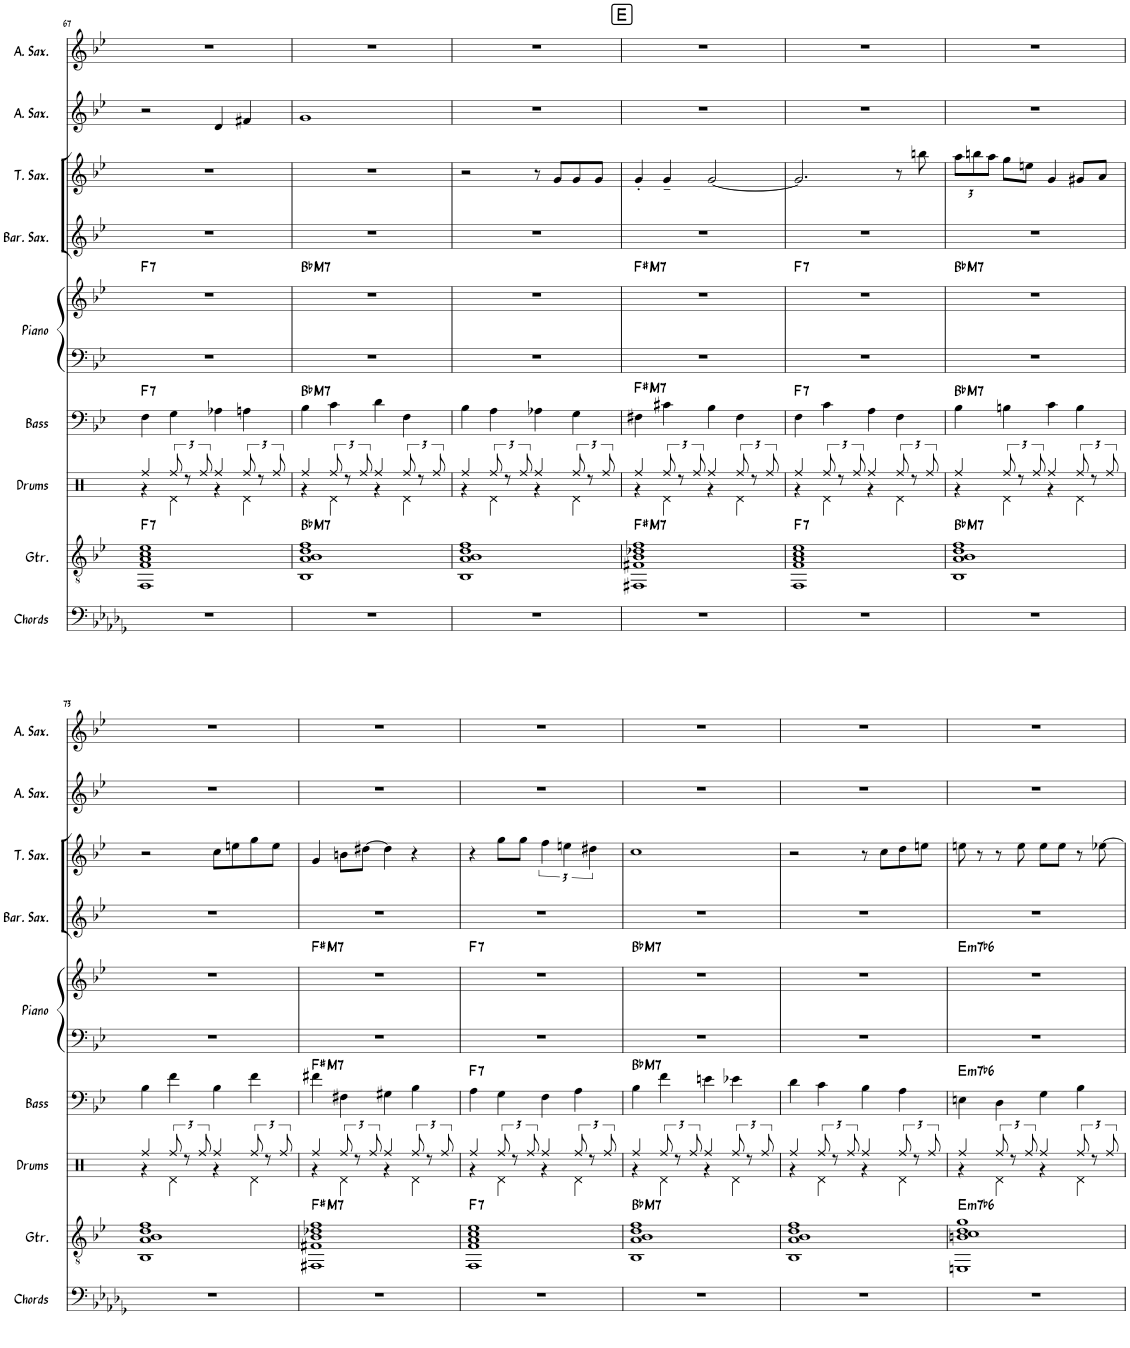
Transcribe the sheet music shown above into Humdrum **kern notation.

**kern	**kern	**harte	**kern	**kern	**harte	**kern	**kern	**harte	**kern	**kern	**kern	**kern
*part9	*part8	*part8	*part7	*part6	*part6	*part5	*part5	*part5	*part4	*part3	*part2	*part1
*staff10	*staff9	*	*staff8	*staff7	*	*staff6	*staff5	*	*staff4	*staff3	*staff2	*staff1
*I"Chords	*I"Guitar	*	*I"Drums	*I"Bass	*	*I"Piano	*	*	*I"バリトン サクソフォーン	*I"テナー サクソフォーン	*I"アルト サクソフォーン 2	*I"アルト サクソフォーン
*I'Chords	*I'Gtr.	*	*I'Drums	*I'Bass	*	*I'Piano	*	*	*	*	*	*
!!LO:PB:g=z
*clefF4	*clefGv2	*	*clefX	*clefF4	*	*clefF4	*clefG2	*	*clefG2	*clefG2	*clefG2	*clefG2
*	*	*	*	*Trd7c12	*	*	*	*	*Trd12c21	*Trd8c14	*Trd5c9	*Trd5c9
*k[b-e-a-d-g-]	*k[b-e-]	*	*k[]	*k[b-e-]	*	*k[b-e-]	*k[b-e-]	*	*k[b-e-]	*k[b-e-]	*k[b-e-]	*k[b-e-]
*M4/4	*M4/4	*	*M4/4	*M4/4	*	*M4/4	*M4/4	*	*M4/4	*M4/4	*M4/4	*M4/4
=67	=67	=67	=67	=67	=67	=67	=67	=67	=67	=67	=67	=67
*	*	*	*^	*	*	*	*	*	*	*	*	*
!	!	!LO:H:kt=7	!	!	!	!LO:H:kt=7	!	!	!LO:H:kt=7	!	!	!	!
1r	1FF 1F 1A 1c 1e-	F:7	4Rff/	4r	4F\	F:7	1r	1r	F:7	1r	1r	2r	1r
.	.	.	12Rff/	4Rd\	4G\	.	.	.	.	.	.	.	.
.	.	.	12r	.	.	.	.	.	.	.	.	.	.
.	.	.	12Rff/	.	.	.	.	.	.	.	.	.	.
.	.	.	4Rff/	4r	4A-X\	.	.	.	.	.	.	4d/	.
.	.	.	12Rff/	4Rd\	4An\	.	.	.	.	.	.	4f#X/	.
.	.	.	12r	.	.	.	.	.	.	.	.	.	.
.	.	.	12Rff/	.	.	.	.	.	.	.	.	.	.
=68	=68	=68	=68	=68	=68	=68	=68	=68	=68	=68	=68	=68	=68
!	!	!LO:H:kt=M7	!	!	!	!LO:H:kt=M7	!	!	!LO:H:kt=M7	!	!	!	!
1r	1BB- 1A 1B- 1d 1f	Bb:maj7	4Rff/	4r	4B-\	Bb:maj7	1r	1r	Bb:maj7	1r	1r	1g	1r
.	.	.	12Rff/	4Rd\	4c\	.	.	.	.	.	.	.	.
.	.	.	12r	.	.	.	.	.	.	.	.	.	.
.	.	.	12Rff/	.	.	.	.	.	.	.	.	.	.
.	.	.	4Rff/	4r	4d\	.	.	.	.	.	.	.	.
.	.	.	12Rff/	4Rd\	4F\	.	.	.	.	.	.	.	.
.	.	.	12r	.	.	.	.	.	.	.	.	.	.
.	.	.	12Rff/	.	.	.	.	.	.	.	.	.	.
=69	=69	=69	=69	=69	=69	=69	=69	=69	=69	=69	=69	=69	=69
1r	1BB- 1A 1B- 1d 1f	.	4Rff/	4r	4B-\	.	1r	1r	.	1r	2r	1r	1r
.	.	.	12Rff/	4Rd\	4A\	.	.	.	.	.	.	.	.
.	.	.	12r	.	.	.	.	.	.	.	.	.	.
.	.	.	12Rff/	.	.	.	.	.	.	.	.	.	.
.	.	.	4Rff/	4r	4A-X\	.	.	.	.	.	8r	.	.
.	.	.	.	.	.	.	.	.	.	.	8g/L	.	.
.	.	.	12Rff/	4Rd\	4G\	.	.	.	.	.	8g/	.	.
.	.	.	12r	.	.	.	.	.	.	.	.	.	.
.	.	.	.	.	.	.	.	.	.	.	8g/J	.	.
.	.	.	12Rff/	.	.	.	.	.	.	.	.	.	.
!!LO:REH:place=s1:a:B:cj:fs=14:t=E
=70	=70	=70	=70	=70	=70	=70	=70	=70	=70	=70	=70	=70	=70
!	!	!LO:H:kt=M7	!	!	!	!LO:H:kt=M7	!	!	!LO:H:kt=M7	!	!	!	!
1r	1FF#X 1F#X 1B- 1d-X 1f	F#:maj7	4Rff/	4r	4F#X\	F#:maj7	1r	1r	F#:maj7	1r	4g'/	1r	1r
.	.	.	12Rff/	4Rd\	4c#X\	.	.	.	.	.	4g~/	.	.
.	.	.	12r	.	.	.	.	.	.	.	.	.	.
.	.	.	12Rff/	.	.	.	.	.	.	.	.	.	.
.	.	.	4Rff/	4r	4B-\	.	.	.	.	.	[2g/	.	.
.	.	.	12Rff/	4Rd\	4F#\	.	.	.	.	.	.	.	.
.	.	.	12r	.	.	.	.	.	.	.	.	.	.
.	.	.	12Rff/	.	.	.	.	.	.	.	.	.	.
=71	=71	=71	=71	=71	=71	=71	=71	=71	=71	=71	=71	=71	=71
!	!	!LO:H:kt=7	!	!	!	!LO:H:kt=7	!	!	!LO:H:kt=7	!	!	!	!
1r	1FF 1F 1A 1c 1e-	F:7	4Rff/	4r	4F\	F:7	1r	1r	F:7	1r	2.g/]	1r	1r
.	.	.	12Rff/	4Rd\	4c\	.	.	.	.	.	.	.	.
.	.	.	12r	.	.	.	.	.	.	.	.	.	.
.	.	.	12Rff/	.	.	.	.	.	.	.	.	.	.
.	.	.	4Rff/	4r	4A\	.	.	.	.	.	.	.	.
.	.	.	12Rff/	4Rd\	4F\	.	.	.	.	.	8r	.	.
.	.	.	12r	.	.	.	.	.	.	.	.	.	.
.	.	.	.	.	.	.	.	.	.	.	8bbn\	.	.
.	.	.	12Rff/	.	.	.	.	.	.	.	.	.	.
=72	=72	=72	=72	=72	=72	=72	=72	=72	=72	=72	=72	=72	=72
*	*	*	*	*	*	*	*	*	*	*	*Xbrackettup	*	*
!	!	!LO:H:kt=M7	!	!	!	!LO:H:kt=M7	!	!	!LO:H:kt=M7	!	!	!	!
1r	1BB- 1A 1B- 1d 1f	Bb:maj7	4Rff/	4r	4B-\	Bb:maj7	1r	1r	Bb:maj7	1r	12aa\L	1r	1r
.	.	.	.	.	.	.	.	.	.	.	12bbn\	.	.
.	.	.	.	.	.	.	.	.	.	.	12aa\J	.	.
.	.	.	12Rff/	4Rd\	4Bn\	.	.	.	.	.	8gg\L	.	.
.	.	.	12r	.	.	.	.	.	.	.	.	.	.
.	.	.	.	.	.	.	.	.	.	.	8een\J	.	.
.	.	.	12Rff/	.	.	.	.	.	.	.	.	.	.
.	.	.	4Rff/	4r	4c\	.	.	.	.	.	4g/	.	.
.	.	.	12Rff/	4Rd\	4B\	.	.	.	.	.	8g#X/L	.	.
.	.	.	12r	.	.	.	.	.	.	.	.	.	.
.	.	.	.	.	.	.	.	.	.	.	8a/J	.	.
.	.	.	12Rff/	.	.	.	.	.	.	.	.	.	.
!!LO:LB:g=z
=73	=73	=73	=73	=73	=73	=73	=73	=73	=73	=73	=73	=73	=73
1r	1BB- 1A 1B- 1d 1f	.	4Rff/	4r	4B-\	.	1r	1r	.	1r	2r	1r	1r
.	.	.	12Rff/	4Rd\	4f\	.	.	.	.	.	.	.	.
.	.	.	12r	.	.	.	.	.	.	.	.	.	.
.	.	.	12Rff/	.	.	.	.	.	.	.	.	.	.
.	.	.	4Rff/	4r	4B-\	.	.	.	.	.	8cc\L	.	.
.	.	.	.	.	.	.	.	.	.	.	8een\	.	.
.	.	.	12Rff/	4Rd\	4f\	.	.	.	.	.	8gg\	.	.
.	.	.	12r	.	.	.	.	.	.	.	.	.	.
.	.	.	.	.	.	.	.	.	.	.	8ee\J	.	.
.	.	.	12Rff/	.	.	.	.	.	.	.	.	.	.
=74	=74	=74	=74	=74	=74	=74	=74	=74	=74	=74	=74	=74	=74
!	!	!LO:H:kt=M7	!	!	!	!LO:H:kt=M7	!	!	!LO:H:kt=M7	!	!	!	!
1r	1FF#X 1F#X 1B- 1d-X 1f	F#:maj7	4Rff/	4r	4f#X\	F#:maj7	1r	1r	F#:maj7	1r	4g/	1r	1r
.	.	.	12Rff/	4Rd\	4F#X\	.	.	.	.	.	8bn\L	.	.
.	.	.	12r	.	.	.	.	.	.	.	.	.	.
.	.	.	.	.	.	.	.	.	.	.	[8dd#X\J	.	.
.	.	.	12Rff/	.	.	.	.	.	.	.	.	.	.
.	.	.	4Rff/	4r	4G#X\	.	.	.	.	.	4dd#\]	.	.
.	.	.	12Rff/	4Rd\	4B-\	.	.	.	.	.	4r	.	.
.	.	.	12r	.	.	.	.	.	.	.	.	.	.
.	.	.	12Rff/	.	.	.	.	.	.	.	.	.	.
=75	=75	=75	=75	=75	=75	=75	=75	=75	=75	=75	=75	=75	=75
!	!	!LO:H:kt=7	!	!	!	!LO:H:kt=7	!	!	!LO:H:kt=7	!	!	!	!
1r	1FF 1F 1A 1c 1e-	F:7	4Rff/	4r	4A\	F:7	1r	1r	F:7	1r	4r	1r	1r
.	.	.	12Rff/	4Rd\	4G\	.	.	.	.	.	8gg\L	.	.
.	.	.	12r	.	.	.	.	.	.	.	.	.	.
.	.	.	.	.	.	.	.	.	.	.	8gg\J	.	.
.	.	.	12Rff/	.	.	.	.	.	.	.	.	.	.
*	*	*	*	*	*	*	*	*	*	*	*brackettup	*	*
.	.	.	4Rff/	4r	4F\	.	.	.	.	.	6ff\	.	.
.	.	.	.	.	.	.	.	.	.	.	6een\	.	.
.	.	.	12Rff/	4Rd\	4A\	.	.	.	.	.	.	.	.
.	.	.	12r	.	.	.	.	.	.	.	6dd#X\	.	.
.	.	.	12Rff/	.	.	.	.	.	.	.	.	.	.
=76	=76	=76	=76	=76	=76	=76	=76	=76	=76	=76	=76	=76	=76
!	!	!LO:H:kt=M7	!	!	!	!LO:H:kt=M7	!	!	!LO:H:kt=M7	!	!	!	!
1r	1BB- 1A 1B- 1d 1f	Bb:maj7	4Rff/	4r	4B-\	Bb:maj7	1r	1r	Bb:maj7	1r	1cc	1r	1r
.	.	.	12Rff/	4Rd\	4f\	.	.	.	.	.	.	.	.
.	.	.	12r	.	.	.	.	.	.	.	.	.	.
.	.	.	12Rff/	.	.	.	.	.	.	.	.	.	.
.	.	.	4Rff/	4r	4en\	.	.	.	.	.	.	.	.
.	.	.	12Rff/	4Rd\	4e-X\	.	.	.	.	.	.	.	.
.	.	.	12r	.	.	.	.	.	.	.	.	.	.
.	.	.	12Rff/	.	.	.	.	.	.	.	.	.	.
=77	=77	=77	=77	=77	=77	=77	=77	=77	=77	=77	=77	=77	=77
1r	1BB- 1A 1B- 1d 1f	.	4Rff/	4r	4d\	.	1r	1r	.	1r	2r	1r	1r
.	.	.	12Rff/	4Rd\	4c\	.	.	.	.	.	.	.	.
.	.	.	12r	.	.	.	.	.	.	.	.	.	.
.	.	.	12Rff/	.	.	.	.	.	.	.	.	.	.
.	.	.	4Rff/	4r	4B-\	.	.	.	.	.	8r	.	.
.	.	.	.	.	.	.	.	.	.	.	8cc\L	.	.
.	.	.	12Rff/	4Rd\	4A\	.	.	.	.	.	8dd\	.	.
.	.	.	12r	.	.	.	.	.	.	.	.	.	.
.	.	.	.	.	.	.	.	.	.	.	8een\J	.	.
.	.	.	12Rff/	.	.	.	.	.	.	.	.	.	.
=78	=78	=78	=78	=78	=78	=78	=78	=78	=78	=78	=78	=78	=78
!	!	!LO:H:kt=m7	!	!	!	!LO:H:kt=m7	!	!	!LO:H:kt=m7	!	!	!	!
1r	1EEn 1Bn 1c 1d 1g	E:min7(b6)	4Rff/	4r	4En\	E:min7(b6)	1r	1r	E:min7(b6)	1r	8een\	1r	1r
.	.	.	.	.	.	.	.	.	.	.	8r	.	.
.	.	.	12Rff/	4Rd\	4D\	.	.	.	.	.	8r	.	.
.	.	.	12r	.	.	.	.	.	.	.	.	.	.
.	.	.	.	.	.	.	.	.	.	.	8ee\	.	.
.	.	.	12Rff/	.	.	.	.	.	.	.	.	.	.
.	.	.	4Rff/	4r	4G\	.	.	.	.	.	8ee\L	.	.
.	.	.	.	.	.	.	.	.	.	.	8ee\J	.	.
.	.	.	12Rff/	4Rd\	4B-\	.	.	.	.	.	8r	.	.
.	.	.	12r	.	.	.	.	.	.	.	.	.	.
.	.	.	.	.	.	.	.	.	.	.	[8ee-X\	.	.
.	.	.	12Rff/	.	.	.	.	.	.	.	.	.	.
*	*	*	*v	*v	*	*	*	*	*	*	*	*	*
=	=	=	=	=	=	=	=	=	=	=	=	=
*-	*-	*-	*-	*-	*-	*-	*-	*-	*-	*-	*-	*-
